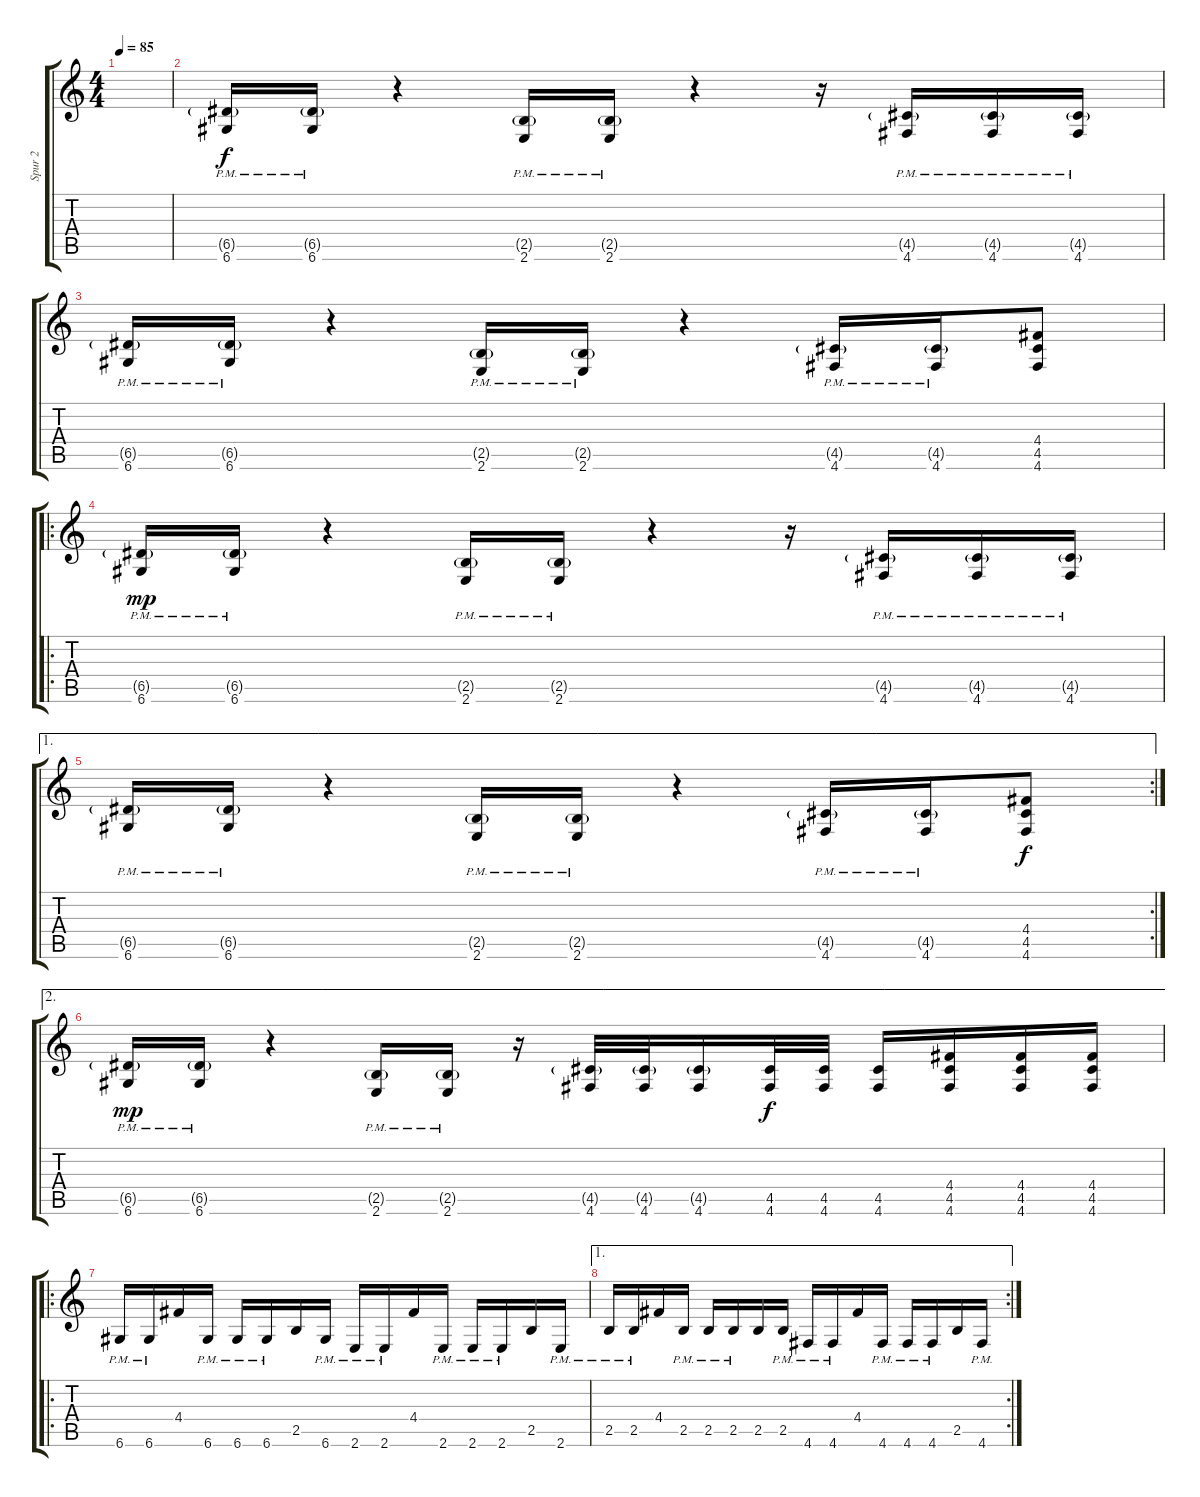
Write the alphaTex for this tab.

\track ("Spur 2" "Spur 2") {instrument distortionguitar}
\staff {score tabs}
\tuning (E4 B3 G3 D3 A2 D2) {hide}
\ts (4 4)
\tempo 85
\clef g2
\ks c
|
(6.5{g pm} 6.6{pm}).16 (6.5{g pm} 6.6{pm}).16 r.4 (2.5{g pm} 2.6{pm}).16 (2.5{g pm} 2.6{pm}).16 r.4 r.16 (4.5{g pm} 4.6{pm}).16 (4.5{g pm} 4.6{pm}).16 (4.5{g pm} 4.6{pm}).16 |
(6.5{g pm} 6.6{pm}).16 (6.5{g pm} 6.6{pm}).16 r.4 (2.5{g pm} 2.6{pm}).16 (2.5{g pm} 2.6{pm}).16 r.4 (4.5{g pm} 4.6{pm}).16 (4.5{g pm} 4.6{pm}).16 (4.4 4.5 4.6).8{dy f} |
\ro
(6.5{g pm} 6.6{pm}).16{dy mp} (6.5{g pm} 6.6{pm}).16 r.4 (2.5{g pm} 2.6{pm}).16 (2.5{g pm} 2.6{pm}).16 r.4 r.16 (4.5{g pm} 4.6{pm}).16 (4.5{g pm} 4.6{pm}).16 (4.5{g pm} 4.6{pm}).16 |
\ae 1
\rc 2
(6.5{g pm} 6.6{pm}).16 (6.5{g pm} 6.6{pm}).16 r.4 (2.5{g pm} 2.6{pm}).16 (2.5{g pm} 2.6{pm}).16 r.4 (4.5{g pm} 4.6{pm}).16 (4.5{g pm} 4.6{pm}).16 (4.4 4.5 4.6).8{dy f} |
\ae 2
(6.5{g pm} 6.6).16{dy mp} (6.5{g pm} 6.6{pm}).16 r.4 (2.5{g pm} 2.6{pm}).16 (2.5{g pm} 2.6{pm}).16 r.16 (4.5{g} 4.6).32 (4.5{g} 4.6).32 (4.5{g} 4.6).16 (4.5 4.6).32{dy f} (4.5 4.6).32 (4.5 4.6).16 (4.4 4.5 4.6).16 (4.4 4.5 4.6).16 (4.4 4.5 4.6).16 |
\ro
6.6{pm}.16{balance 8} 6.6{pm}.16 4.4.16 6.6{pm}.16 6.6{pm}.16 6.6{pm}.16 2.5.16 6.6{pm}.16 2.6{pm}.16 2.6{pm}.16 4.4.16 2.6{pm}.16 2.6{pm}.16 2.6{pm}.16 2.5.16 2.6{pm}.16 |
\ae 1
\rc 2
2.5{pm}.16 2.5{pm}.16 4.4.16 2.5{pm}.16 2.5{pm}.16 2.5{pm}.16 2.5.16 2.5{pm}.16 4.6{pm}.16 4.6{pm}.16 4.4.16 4.6{pm}.16 4.6{pm}.16 4.6{pm}.16 2.5.16 4.6{pm}.16
